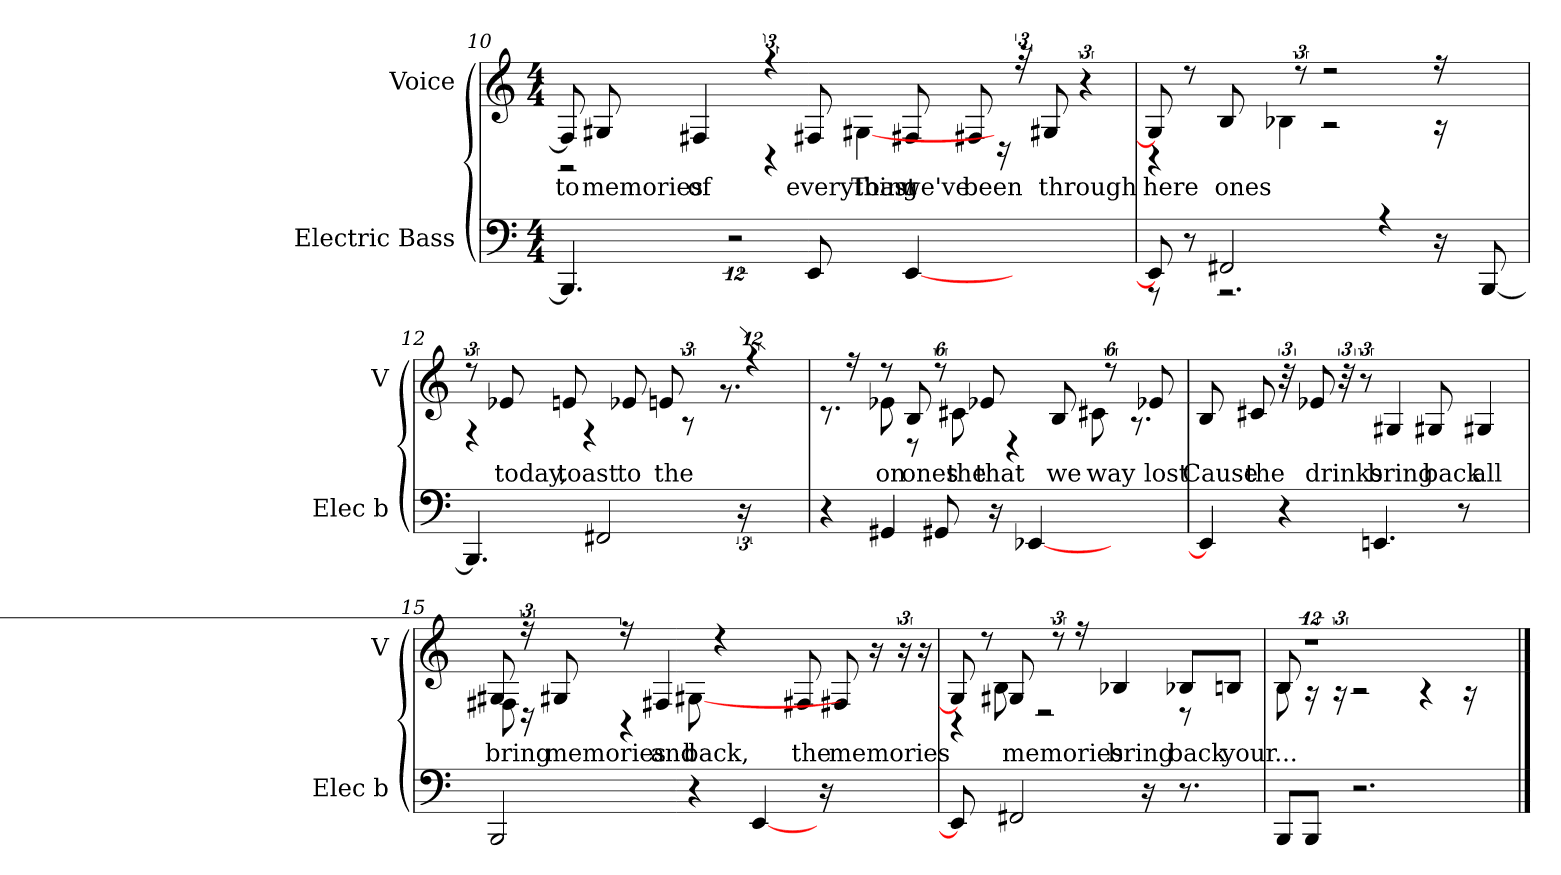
**kern	**kern	**text
*part2	*part1	*part1
*staff2	*staff1	*staff1
*I"Electric Bass	*I"Voice	*
*I'Elec b	*I'V	*
*clefF4	*clefG2	*
*M4/4	*M4/4	*
=10	=10	=10
*	*^	*
4.BBB]	8F#]	2r	to
.	8G#X	.	memories
.	4F#X	.	of
24%7r	.	.	.
.	6r	4r	.
8EE	8F#X	.	everything
.	.	[4G#X	Toast
[4EE	8F#X	.	we've
.	8F#X	.	been
.	.	16r	.
4ryy	48r	.	.
.	8G#X	24%7ryy	through
.	6r	.	.
16ryy	.	.	.
=11	=11	=11	=11
*^	*	*	*
8EE]	8r	8G#]	4r	here
8r	8ryy	8r	.	.
2FF#X	2.r	8B	4B-X	ones
.	.	24ryy	.	.
.	.	12r	.	.
.	.	2r	2r	.
4r	.	.	.	.
16r	4ryy	16r	16r	.
16ryy	.	16ryy	8ryy	.
[8BBB	.	8ryy	.	.
.	.	.	16ryy	.
*v	*v	*	*	*
=12	=12	=12	=12
4.BBB]	12r	4r	.
.	24ryy	.	.
.	8e-X	.	today,
.	8e	12ryy	toast
.	.	4r	.
2FF#X	8ryy	.	.
.	8e-X	.	to
.	.	12ryy	.
.	8e	.	the
.	.	12r	.
.	48%7ryy	16ryy	.
.	.	8.r	.
24r	.	.	.
.	48%11r	.	.
8ryy	.	.	.
.	.	8ryy	.
12ryy	.	.	.
=13	=13	=13	=13
4r	8ryy	8.r	.
.	16r	.	.
.	16ryy	16ryy	.
4GG#X	8r	8e-X	on
.	8B	8r	ones
8GG#X	48%5r	16ryy	.
.	.	8c#X	the
.	8e-X	.	that
16r	.	.	.
16ryy	.	4r	.
.	8ryy	.	.
[4EE-X	.	.	.
.	8B	.	we
.	.	8c#X	way
.	48%5r	.	.
4ryy	.	.	.
.	.	8.r	.
.	8e-X	.	lost
.	24ryy	.	.
*	*v	*v	*
=14	=14	=14
4EE-]	8B	Cause
.	8c#X	the
4r	48r	.
.	8e-X	drinks
.	48r	.
.	24ryy	.
.	12r	.
4.EE	.	.
.	4G#X	bring
.	8G#X	back
8r	.	.
.	4G#X	all
6ryy	.	.
=15	=15	=15
*	*^	*
2BBB	8G#X	8F#X	bring
.	24r	16r	.
.	8G#X	.	memories
.	.	48%5ryy	.
.	16r	48%31r	.
.	4F#X	.	and
4r	.	.	.
.	4r	.	.
[4EE	.	.	.
.	16ryy	.	.
.	8F#X	.	the
.	.	[8G#X	back,
16r	.	.	.
.	8F#X	.	memories
24%7ryy	.	24%7ryy	.
.	16r	.	.
.	48ryy	.	.
.	24r	.	.
.	16r	.	.
=16	=16	=16	=16
8EE]	8G#]	4r	.
8ryy	8r	.	.
2FF#X	8G#X	8B	memories
.	24ryy	2r	.
.	12r	.	.
.	16r	.	.
.	16ryy	.	.
.	4B-X	.	bring
16r	.	.	.
16ryy	.	.	.
8.r	8B-X/L	8r	back
.	8B/J	8ryy	your...
16ryy	.	.	.
=17	=17	=17	=17
8BBB/L	8B	8B	.
8BBB/J	12%11r	16r	.
.	.	48ryy	.
.	.	24r	.
2.r	.	2r	.
.	.	4r	.
16ryy	.	16r	.
.	48ryy	.	.
*	*v	*v	*
==	==	==
*-	*-	*-
